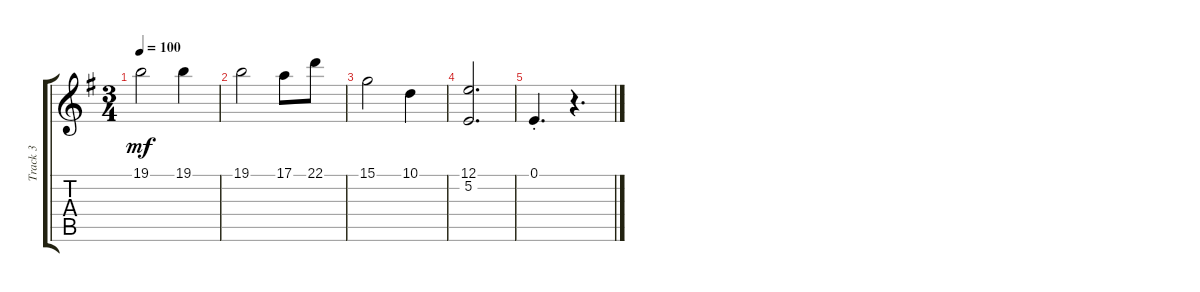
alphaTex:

\track ("Track 3" "Track 3") {instrument stringensemble1}
\staff {score tabs}
\tuning (E4 B3 G3 D3 A2 E2) {hide}
\ts (3 4)
\tempo 100
\clef g2
\ks g
19.1.2{dy mf} 19.1.4 |
19.1.2 17.1.8 22.1.8 |
15.1.2 10.1.4 |
(12.1 5.2).2{d} |
0.1{st}.4{d} r.4{d}
